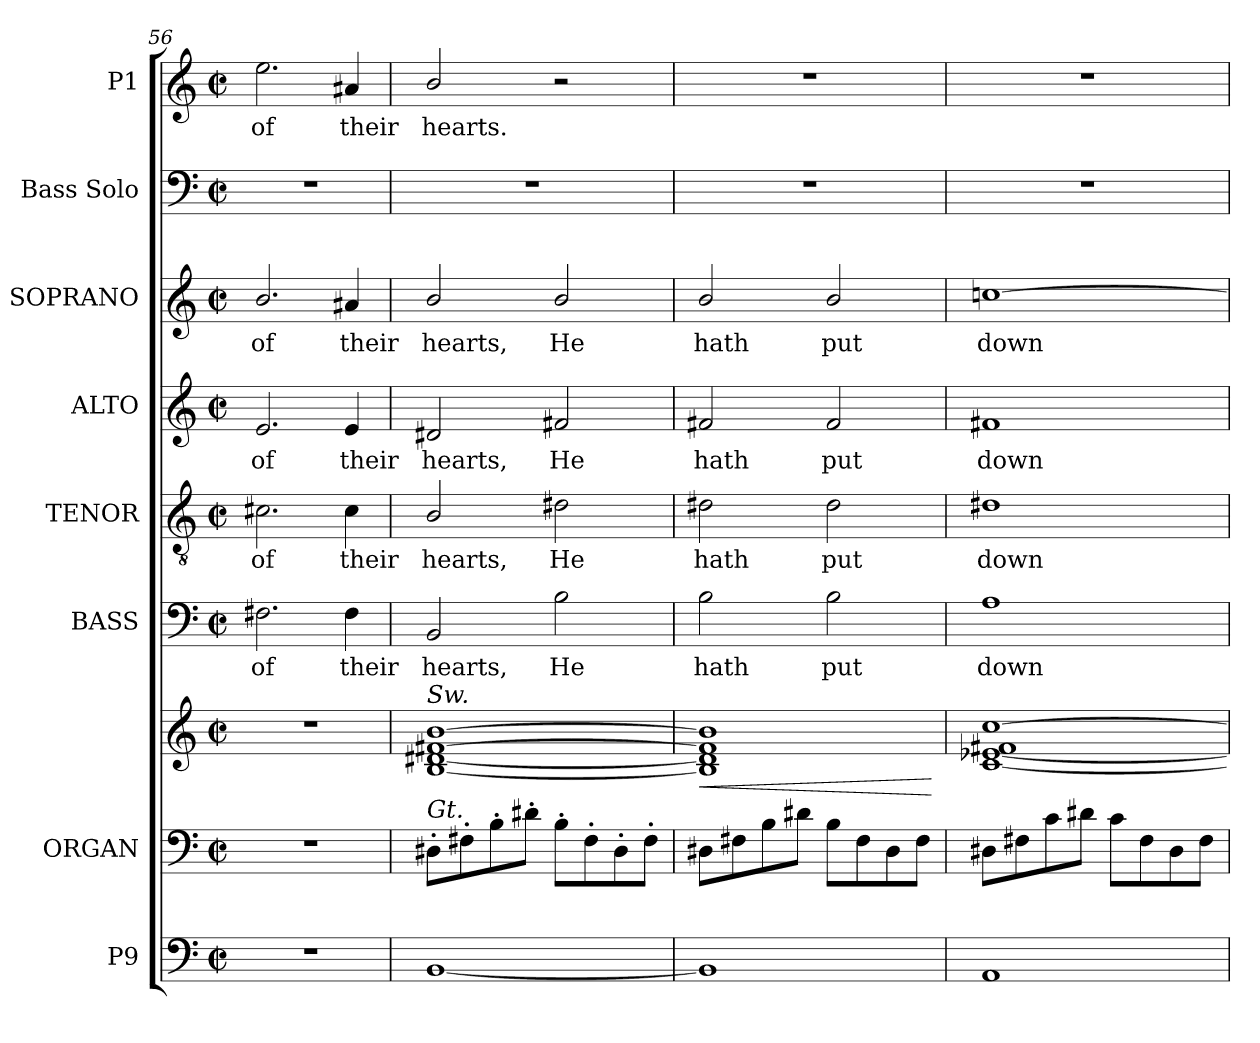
**kern	**kern	**kern	**dynam	**kern	**text	**kern	**text	**kern	**text	**kern	**text	**kern	**kern	**text
*part8	*part7	*part7	*part7	*part6	*part6	*part5	*part5	*part4	*part4	*part3	*part3	*part2	*part1	*part1
*staff9	*staff8	*staff7	*staff7/8	*staff6	*staff6	*staff5	*staff5	*staff4	*staff4	*staff3	*staff3	*staff2	*staff1	*staff1
*I"P9	*I"ORGAN	*	*	*I"BASS	*	*I"TENOR	*	*I"ALTO	*	*I"SOPRANO	*	*I"Bass Solo	*I"P1	*
!!LO:LB:g=z
*clefF4	*clefF4	*clefG2	*	*clefF4	*	*clefGv2	*	*clefG2	*	*clefG2	*	*clefF4	*clefG2	*
*	*	*	*	*	*	*ITrd7c12	*	*	*	*	*	*	*	*
*k[]	*k[]	*k[]	*	*k[]	*	*k[]	*	*k[]	*	*k[]	*	*k[]	*k[]	*
*C:	*C:	*C:	*	*C:	*	*C:	*	*C:	*	*C:	*	*C:	*C:	*
*M2/2	*M2/2	*M2/2	*	*M2/2	*	*M2/2	*	*M2/2	*	*M2/2	*	*M2/2	*M2/2	*
*met(c|)	*met(c|)	*met(c|)	*	*met(c|)	*	*met(c|)	*	*met(c|)	*	*met(c|)	*	*met(c|)	*met(c|)	*
=56	=56	=56	=56	=56	=56	=56	=56	=56	=56	=56	=56	=56	=56	=56
!	!	!	!	!	!LO:LY:b:color=#000000	!	!	!	!	!	!	!	!	!
!	!	!	!	!	!	!	!LO:LY:b:color=#000000	!	!	!	!	!	!	!
!	!	!	!	!	!	!	!	!	!LO:LY:b:color=#000000	!	!	!	!	!
!	!	!	!	!	!	!	!	!	!	!	!LO:LY:b:color=#000000	!	!	!
!	!	!	!	!	!	!	!	!	!	!	!	!	!	!LO:LY:b:color=#000000
1r	1r	1r	.	2.F#i\	of	2.C#Xi\	of	2.ei/	of	2.bi/	of	1r	2.eei\	of
!	!	!	!	!	!LO:LY:b:color=#000000	!	!	!	!	!	!	!	!	!
!	!	!	!	!	!	!	!LO:LY:b:color=#000000	!	!	!	!	!	!	!
!	!	!	!	!	!	!	!	!	!LO:LY:b:color=#000000	!	!	!	!	!
!	!	!	!	!	!	!	!	!	!	!	!LO:LY:b:color=#000000	!	!	!
!	!	!	!	!	!	!	!	!	!	!	!	!	!	!LO:LY:b:color=#000000
.	.	.	.	4F#i\	their	4C#i\	their	4ei/	their	4a#Xi/	their	.	4a#Xi/	their
=57	=57	=57	=57	=57	=57	=57	=57	=57	=57	=57	=57	=57	=57	=57
!	!	!	!	!	!LO:LY:b:color=#000000	!	!	!	!	!	!	!	!	!
!	!	!	!	!	!	!	!LO:LY:b:color=#000000	!	!	!	!	!	!	!
!	!	!	!	!	!	!	!	!	!LO:LY:b:color=#000000	!	!	!	!	!
!	!	!	!	!	!	!	!	!	!	!	!LO:LY:b:color=#000000	!	!	!
!	!	!LO:TX:a:i:t=Sw.	!	!	!	!	!	!	!	!	!	!	!	!
!	!LO:TX:a:i:t=Gt.	!	!	!	!	!	!	!	!	!	!	!	!	!
!	!	!	!	!	!	!	!	!	!	!	!	!	!	!LO:LY:b:color=#000000
[1BBi	8D#X'i\L	[1Bi [1d#Xi [1f#i [1bi	.	2BBi/	hearts,	2BBi/	hearts,	2d#Xi/	hearts,	2bi/	hearts,	1r	2bi/	hearts.
.	8F#'i\	.	.	.	.	.	.	.	.	.	.	.	.	.
.	8B'i\	.	.	.	.	.	.	.	.	.	.	.	.	.
.	8d#X'i\J	.	.	.	.	.	.	.	.	.	.	.	.	.
!	!	!	!	!	!LO:LY:b:color=#000000	!	!	!	!	!	!	!	!	!
!	!	!	!	!	!	!	!LO:LY:b:color=#000000	!	!	!	!	!	!	!
!	!	!	!	!	!	!	!	!	!LO:LY:b:color=#000000	!	!	!	!	!
!	!	!	!	!	!	!	!	!	!	!	!LO:LY:b:color=#000000	!	!	!
.	8B'i\L	.	.	2Bi\	He	2D#Xi\	He	2f#i/	He	2bi/	He	.	2r	.
.	8F#'i\	.	.	.	.	.	.	.	.	.	.	.	.	.
.	8D#'i\	.	.	.	.	.	.	.	.	.	.	.	.	.
.	8F#'i\J	.	.	.	.	.	.	.	.	.	.	.	.	.
=58	=58	=58	=58	=58	=58	=58	=58	=58	=58	=58	=58	=58	=58	=58
!	!	!	!LO:HP:b	!	!	!	!	!	!	!	!	!	!	!
!	!	!	!	!	!LO:LY:b:color=#000000	!	!	!	!	!	!	!	!	!
!	!	!	!	!	!	!	!LO:LY:b:color=#000000	!	!	!	!	!	!	!
!	!	!	!	!	!	!	!	!	!LO:LY:b:color=#000000	!	!	!	!	!
!	!	!	!	!	!	!	!	!	!	!	!LO:LY:b:color=#000000	!	!	!
1BBi]	8D#Xi\L	1Bi] 1d#i] 1f#i] 1bi]	<	2Bi\	hath	2D#Xi\	hath	2f#i/	hath	2bi/	hath	1r	1r	.
.	8F#i\	.	.	.	.	.	.	.	.	.	.	.	.	.
.	8Bi\	.	.	.	.	.	.	.	.	.	.	.	.	.
.	8d#Xi\J	.	.	.	.	.	.	.	.	.	.	.	.	.
!	!	!	!	!	!LO:LY:b:color=#000000	!	!	!	!	!	!	!	!	!
!	!	!	!	!	!	!	!LO:LY:b:color=#000000	!	!	!	!	!	!	!
!	!	!	!	!	!	!	!	!	!LO:LY:b:color=#000000	!	!	!	!	!
!	!	!	!	!	!	!	!	!	!	!	!LO:LY:b:color=#000000	!	!	!
.	8Bi\L	.	.	2Bi\	put	2D#i\	put	2f#i/	put	2bi/	put	.	.	.
.	8F#i\	.	.	.	.	.	.	.	.	.	.	.	.	.
.	8D#i\	.	.	.	.	.	.	.	.	.	.	.	.	.
.	8F#i\J	.	.	.	.	.	.	.	.	.	.	.	.	.
.	.	.	[	.	.	.	.	.	.	.	.	.	.	.
=59	=59	=59	=59	=59	=59	=59	=59	=59	=59	=59	=59	=59	=59	=59
!	!	!	!	!	!LO:LY:b:color=#000000	!	!	!	!	!	!	!	!	!
!	!	!	!	!	!	!	!LO:LY:b:color=#000000	!	!	!	!	!	!	!
!	!	!	!	!	!	!	!	!	!LO:LY:b:color=#000000	!	!	!	!	!
!	!	!	!	!	!	!	!	!	!	!	!LO:LY:b:color=#000000	!	!	!
1AAi	8D#Xi\L	[1ci [1e-Xi 1f#i [1cci	.	1Ai	down	1D#Xi	down	1f#i	down	[1ccni	down	1r	1r	.
.	8F#i\	.	.	.	.	.	.	.	.	.	.	.	.	.
.	8ci\	.	.	.	.	.	.	.	.	.	.	.	.	.
.	8d#Xi\J	.	.	.	.	.	.	.	.	.	.	.	.	.
.	8ci\L	.	.	.	.	.	.	.	.	.	.	.	.	.
.	8F#i\	.	.	.	.	.	.	.	.	.	.	.	.	.
.	8D#i\	.	.	.	.	.	.	.	.	.	.	.	.	.
.	8F#i\J	.	.	.	.	.	.	.	.	.	.	.	.	.
=	=	=	=	=	=	=	=	=	=	=	=	=	=	=
*-	*-	*-	*-	*-	*-	*-	*-	*-	*-	*-	*-	*-	*-	*-
